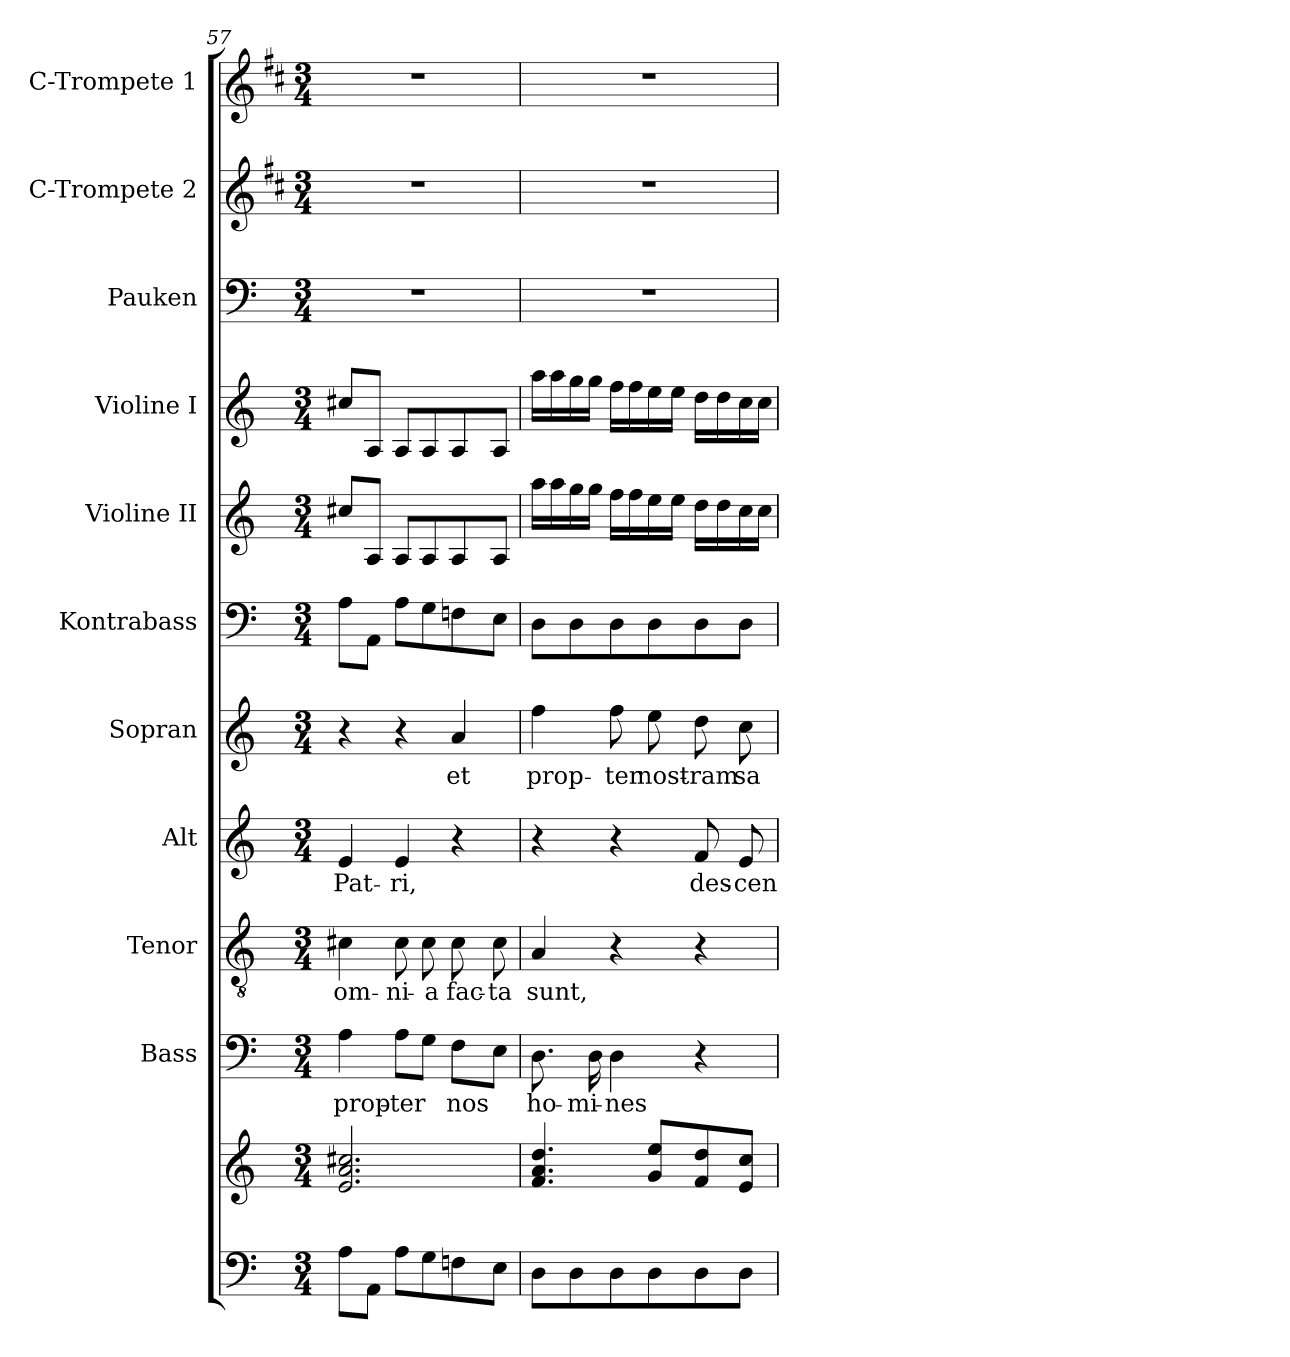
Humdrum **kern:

**kern	**kern	**kern	**text	**kern	**text	**kern	**text	**kern	**text	**kern	**kern	**kern	**kern	**kern	**kern
*part11	*part11	*part10	*part10	*part9	*part9	*part8	*part8	*part7	*part7	*part6	*part5	*part4	*part3	*part2	*part1
*staff12	*staff11	*staff10	*staff10	*staff9	*staff9	*staff8	*staff8	*staff7	*staff7	*staff6	*staff5	*staff4	*staff3	*staff2	*staff1
*	*	*I"Bass	*	*I"Tenor	*	*I"Alt	*	*I"Sopran	*	*I"Kontrabass	*I"Violine II	*I"Violine I	*I"Pauken	*I"C-Trompete 2	*I"C-Trompete 1
*	*	*I'B.	*	*I'T.	*	*I'A.	*	*I'S.	*	*I'Kb.	*I'Vl. II	*I'Vl. I	*I'Pk.	*I'C Trp. 2	*I'C Trp. 1
!!LO:PB:g=z
*clefF4	*clefG2	*clefF4	*	*clefGv2	*	*clefG2	*	*clefG2	*	*clefF4	*clefG2	*clefG2	*clefF4	*clefG2	*clefG2
*	*	*	*	*	*	*	*	*	*	*ITrd7c12	*	*	*	*ITrd1c2	*ITrd1c2
*k[]	*k[]	*k[]	*	*k[]	*	*k[]	*	*k[]	*	*k[]	*k[]	*k[]	*k[]	*k[]	*k[]
*C:	*C:	*C:	*	*C:	*	*C:	*	*C:	*	*C:	*C:	*C:	*C:	*C:	*C:
*M3/4	*M3/4	*M3/4	*	*M3/4	*	*M3/4	*	*M3/4	*	*M3/4	*M3/4	*M3/4	*M3/4	*M3/4	*M3/4
=57	=57	=57	=57	=57	=57	=57	=57	=57	=57	=57	=57	=57	=57	=57	=57
!	!	!	!LO:LY:b	!	!LO:LY:b	!	!LO:LY:b	!	!	!	!	!	!	!	!
8A\L	2.e/ 2.a/ 2.cc#X/	4A\	prop-	4c#X\	om-	4e/	Pat-	4r	.	8AA\L	8cc#X/L	8cc#X/L	2.r	2.r	2.r
8AA\J	.	.	.	.	.	.	.	.	.	8AAA\J	8A/J	8A/J	.	.	.
!	!	!	!LO:LY:b	!	!LO:LY:b	!	!LO:LY:b	!	!	!	!	!	!	!	!
8A\L	.	8A\L	-ter	8c#\	-ni-	4e/	-ri,	4r	.	8AA\L	8A/L	8A/L	.	.	.
!	!	!	!	!	!LO:LY:b	!	!	!	!	!	!	!	!	!	!
8G\	.	8G\J	.	8c#\	-a	.	.	.	.	8GG\	8A/	8A/	.	.	.
!	!	!	!LO:LY:b	!	!LO:LY:b	!	!	!	!LO:LY:b	!	!	!	!	!	!
8Fn\	.	8F\L	nos	8c#\	fac-	4r	.	4a/	et	8FFn\	8A/	8A/	.	.	.
!	!	!	!	!	!LO:LY:b	!	!	!	!	!	!	!	!	!	!
8E\J	.	8E\J	.	8c#\	-ta	.	.	.	.	8EE\J	8A/J	8A/J	.	.	.
=58	=58	=58	=58	=58	=58	=58	=58	=58	=58	=58	=58	=58	=58	=58	=58
!	!	!	!LO:LY:b	!	!LO:LY:b	!	!	!	!LO:LY:b	!	!	!	!	!	!
8D\L	4.f/ 4.a/ 4.dd/	8.D\	ho-	4A/	sunt,	4r	.	4ff\	prop-	8DD\L	16aa\LL	16aa\LL	2.r	2.r	2.r
.	.	.	.	.	.	.	.	.	.	.	16aa\	16aa\	.	.	.
8D\	.	.	.	.	.	.	.	.	.	8DD\	16gg\	16gg\	.	.	.
!	!	!	!LO:LY:b	!	!	!	!	!	!	!	!	!	!	!	!
.	.	16D\	-mi-	.	.	.	.	.	.	.	16gg\JJ	16gg\JJ	.	.	.
!	!	!	!LO:LY:b	!	!	!	!	!	!LO:LY:b	!	!	!	!	!	!
8D\	.	4D\	-nes	4r	.	4r	.	8ff\	-ter	8DD\	16ff\LL	16ff\LL	.	.	.
.	.	.	.	.	.	.	.	.	.	.	16ff\	16ff\	.	.	.
!	!	!	!	!	!	!	!	!	!LO:LY:b	!	!	!	!	!	!
8D\	8g/ 8ee/L	.	.	.	.	.	.	8ee\	nost-	8DD\	16ee\	16ee\	.	.	.
.	.	.	.	.	.	.	.	.	.	.	16ee\JJ	16ee\JJ	.	.	.
!	!	!	!	!	!	!	!LO:LY:b	!	!LO:LY:b	!	!	!	!	!	!
8D\	8f/ 8dd/	4r	.	4r	.	8f/	des-	8dd\	-ram	8DD\	16dd\LL	16dd\LL	.	.	.
.	.	.	.	.	.	.	.	.	.	.	16dd\	16dd\	.	.	.
!	!	!	!	!	!	!	!LO:LY:b	!	!LO:LY:b	!	!	!	!	!	!
8D\J	8e/ 8cc/J	.	.	.	.	8e/	-cen-	8cc\	sa-	8DD\J	16cc\	16cc\	.	.	.
.	.	.	.	.	.	.	.	.	.	.	16cc\JJ	16cc\JJ	.	.	.
=	=	=	=	=	=	=	=	=	=	=	=	=	=	=	=
*-	*-	*-	*-	*-	*-	*-	*-	*-	*-	*-	*-	*-	*-	*-	*-
